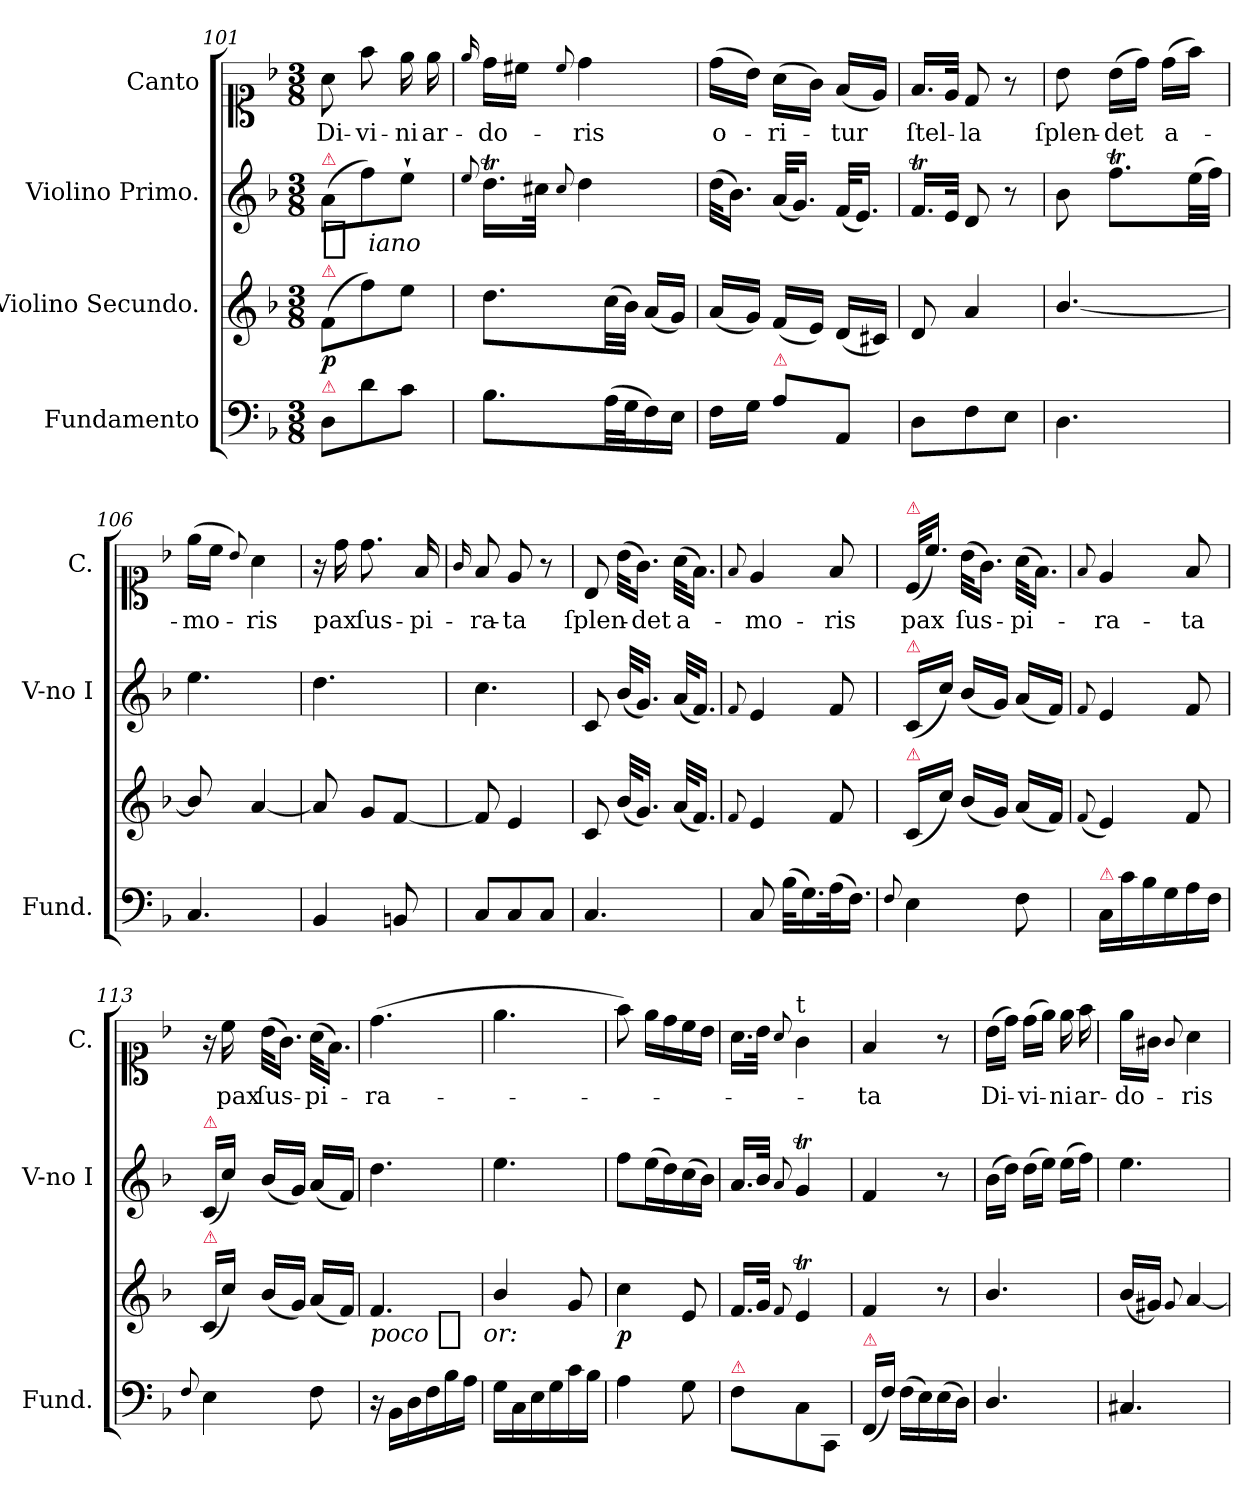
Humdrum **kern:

**kern	**kern	**dynam	**kern	**dynam	**kern	**text
*part4	*part3	*part3	*part2	*part2	*part1	*part1
*staff4	*staff3	*staff3	*staff2	*staff2	*staff1	*staff1
*I"Fundamento	*I"Violino Secundo.	*	*I"Violino Primo.	*	*I"Canto	*
*I'Fund.	*	*	*I'V-no I	*	*I'C.	*
*clefF4	*clefG2	*	*clefG2	*	*clefC1	*
*k[b-]	*k[b-]	*	*k[b-]	*	*k[b-]	*
*M3/8	*M3/8	*	*M3/8	*	*M3/8	*
=101	=101	=101	=101	=101	=101	=101
!	!	!	!LO:TX:a:color=crimson:t=⚠	!	!	!
!	!LO:TX:a:color=crimson:t=⚠	!	!	!	!	!
!LO:TX:a:color=crimson:t=⚠	!	!	!	!	!	!
!	!	!LO:DY:b	!	!LO:DY:b:t=%s iano	!	!
8D/L	(<8f/L	p	(>8a/L	p	8a\	Di-
8d\	8ff\)	.	8ff\)	.	8ff\	-vi-
8c\J	8ee\J	.	8ee`>\J	.	16ee\	-ni
.	.	.	.	.	16ee\	ar-
=102	=102	=102	=102	=102	=102	=102
.	.	.	8qqee/	.	16qqee/	.
8.B-\L	8.dd\L	.	16.ddT\LL	.	16dd\LL	-do-
.	.	.	.	.	16cc#X\JJ	.
.	.	.	32cc#X\JJk	.	.	.
.	.	.	8qqcc#/	.	8qqcc#/	.
.	.	.	4dd\	.	4dd\	-ris
(>32A\LL	(>32cc\LL	.	.	.	.	.
32G\J	32b-\JJJ)	.	.	.	.	.
16F\)	(<16a/LL	.	.	.	.	.
16E\JJ	16g/JJ)	.	.	.	.	.
=103	=103	=103	=103	=103	=103	=103
16F\LL	(<16a/LL	.	(>32dd\KLL	.	(>16dd\LL	o-
.	.	.	16.b-\JJ)	.	.	.
16G\JJ	16g/JJ)	.	.	.	16b-\JJ)	.
!LO:TX:a:color=crimson:t=⚠	!	!	!	!	!	!
8A\L	(<16f/LL	.	(<32a/KLL	.	(>16a\LL	-ri-
.	.	.	16.g/JJ)	.	.	.
.	16e/JJ)	.	.	.	16g\JJ)	.
8AA/J	(<16d/LL	.	(<32f/KLL	.	(<16f/LL	-tur
.	.	.	16.e/JJ)	.	.	.
.	16c#X/JJ)	.	.	.	16e/JJ)	.
=104	=104	=104	=104	=104	=104	=104
8D\L	8d/	.	16.fT/LL	.	16.f/LL	ſtel-
.	.	.	32e/JJk	.	32e/JJk	.
8F\	4a/	.	8d/	.	8d/	-la
8E\J	.	.	8r	.	8r	.
=105	=105	=105	=105	=105	=105	=105
4.D\	[4.b-/	.	8b-\	.	8b-\	ſplen-
.	.	.	8.ffT\L	.	(>16b-\LL	-det
.	.	.	.	.	16dd\JJ)	.
.	.	.	.	.	(>16dd\LL	a-
.	.	.	(>32ee\LL	.	16ff\JJ)	.
.	.	.	32ff\JJJ)	.	.	.
=106	=106	=106	=106	=106	=106	=106
4.C/	8b-/]	.	4.ee\	.	(>16ee\LL	-mo-
.	.	.	.	.	16cc\JJ	.
.	.	.	.	.	8qqb-/)	.
.	[4a/	.	.	.	4a\	-ris
=107	=107	=107	=107	=107	=107	=107
4BB-/	8a/]	.	4.dd\	.	16r	.
.	.	.	.	.	16dd\	pax
.	8g/L	.	.	.	8.dd\	ſus-
8BBn/	[8f/J	.	.	.	.	.
.	.	.	.	.	16f/	-pi-
=108	=108	=108	=108	=108	=108	=108
.	.	.	.	.	16qqg/	.
8C/L	8f/]	.	4.cc\	.	8f/	-ra-
8C/	4e/	.	.	.	8e/	-ta
8C/J	.	.	.	.	8r	.
=109	=109	=109	=109	=109	=109	=109
4.C/	8c/	.	8c/	.	8B-/	ſplen-
.	(<32b-/KLL	.	(<32b-/KLL	.	(>32b-\KLL	.
.	16.g/JJ)	.	16.g/JJ)	.	16.g\JJ)	-det
.	(<32a/KLL	.	(<32a/KLL	.	(>32a\KLL	a-
.	16.f/JJ)	.	16.f/JJ)	.	16.f\JJ)	.
=110	=110	=110	=110	=110	=110	=110
.	8qqf/	.	8qqf/	.	8qqf/	.
8C/	4e/	.	4e/	.	4e/	-mo-
(>32B-\KLL	.	.	.	.	.	.
16.G\)	.	.	.	.	.	.
(>32A\K	8f/	.	8f/	.	8f/	-ris
16.F\JJ)	.	.	.	.	.	.
=111	=111	=111	=111	=111	=111	=111
8qqF/	.	.	.	.	.	.
!	!	!	!	!	!LO:TX:a:color=crimson:t=⚠	!
!	!	!	!LO:TX:a:color=crimson:t=⚠	!	!	!
!	!LO:TX:a:color=crimson:t=⚠	!	!	!	!	!
4E\	(>16c/LL	.	(>16c/LL	.	(>32c/KLL	pax
.	.	.	.	.	16.cc\JJ)	.
.	16cc\JJ)	.	16cc\JJ)	.	.	.
.	(<16b-/LL	.	(<16b-/LL	.	(>32b-\KLL	ſus-
.	.	.	.	.	16.g\JJ)	.
.	16g/JJ)	.	16g/JJ)	.	.	.
8F\	(<16a/LL	.	(<16a/LL	.	(>32a\KLL	-pi-
.	.	.	.	.	16.f\JJ)	.
.	16f/JJ)	.	16f/JJ)	.	.	.
=112	=112	=112	=112	=112	=112	=112
.	(<8qqf/	.	8qqf/	.	8qqf/	.
!LO:TX:a:color=crimson:t=⚠	!	!	!	!	!	!
16C/LL	4e/)	.	4e/	.	4e/	-ra-
16c\	.	.	.	.	.	.
16B-\	.	.	.	.	.	.
16G\	.	.	.	.	.	.
16A\	8f/	.	8f/	.	8f/	-ta
16F\JJ	.	.	.	.	.	.
=113	=113	=113	=113	=113	=113	=113
8qqF/	.	.	.	.	.	.
!	!	!	!LO:TX:a:color=crimson:t=⚠	!	!	!
!	!LO:TX:a:color=crimson:t=⚠	!	!	!	!	!
4E\	(>16c/LL	.	(>16c/LL	.	16r	.
.	16cc\JJ)	.	16cc\JJ)	.	16cc\	pax
.	(<16b-/LL	.	(<16b-/LL	.	(>32b-\KLL	ſus-
.	.	.	.	.	16.g\JJ)	.
.	16g/JJ)	.	16g/JJ)	.	.	.
8F\	(<16a/LL	.	(<16a/LL	.	(>32a\KLL	-pi-
.	.	.	.	.	16.f\JJ)	.
.	16f/JJ)	.	16f/JJ)	.	.	.
=114	=114	=114	=114	=114	=114	=114
!	!	!LO:DY:b:t=poco %s or&colon;	!	!	!	!
16r	4.f/	f	4.dd\	.	(>4.dd\	-ra-
16BB-\LL	.	.	.	.	.	.
16D\	.	.	.	.	.	.
16F\	.	.	.	.	.	.
16B-\	.	.	.	.	.	.
16A\JJ	.	.	.	.	.	.
=115	=115	=115	=115	=115	=115	=115
16G\LL	4b-/	.	4.ee\	.	4.ee\	.
16C\	.	.	.	.	.	.
16E\	.	.	.	.	.	.
16G\	.	.	.	.	.	.
16c\	8g/	.	.	.	.	.
16B-\JJ	.	.	.	.	.	.
=116	=116	=116	=116	=116	=116	=116
!	!	!LO:DY:b	!	!	!	!
4A\	4cc\	p	8ff\L	.	8ff\)	.
.	.	.	(>16ee\L	.	16ee\LL	.
.	.	.	16dd\)	.	16dd\	.
8G\	8e/	.	(>16cc\	.	16cc\	.
.	.	.	16b-\JJ)	.	16b-\JJ	.
=117	=117	=117	=117	=117	=117	=117
!LO:TX:a:color=crimson:t=⚠	!	!	!	!	!	!
8F\L	16.f/LL	.	16.a/LL	.	16.a\LL	.
.	32g/JJk	.	32b-/JJk	.	32b-\JJk	.
.	8qqf/	.	8qqa/	.	8qqa/	.
!	!	!	!	!	!LO:TX:a:t=t	!
8C\	4et/	.	4gT/	.	4g\	.
8CC/J	.	.	.	.	.	.
=118	=118	=118	=118	=118	=118	=118
!LO:TX:a:color=crimson:t=⚠	!	!	!	!	!	!
(>16FF/LL	4f/	.	4f/	.	4f/	-ta
16F\JJ)	.	.	.	.	.	.
(>16F\LL	.	.	.	.	.	.
16E\)	.	.	.	.	.	.
(>16E\	8r	.	8r	.	8r	.
16D\JJ)	.	.	.	.	.	.
=119	=119	=119	=119	=119	=119	=119
4.D/	4.b-/	.	(>16b-\LL	.	(>16b-\LL	Di-
.	.	.	16dd\JJ)	.	16dd\JJ)	.
.	.	.	(>16dd\LL	.	(>16dd\LL	-vi-
.	.	.	16ee\JJ)	.	16ee\JJ)	.
.	.	.	(>16ee\LL	.	16ee\	-ni
.	.	.	16ff\JJ)	.	16ff\	ar-
=120	=120	=120	=120	=120	=120	=120
4.C#X/	(<16b-/LL	.	4.ee\	.	16ee\LL	-do-
.	16g#X/JJ)	.	.	.	16g#X\JJ	.
.	8qqg#/	.	.	.	8qqg#/	.
.	[<4a/	.	.	.	4a\	-ris
=	=	=	=	=	=	=
*-	*-	*-	*-	*-	*-	*-
